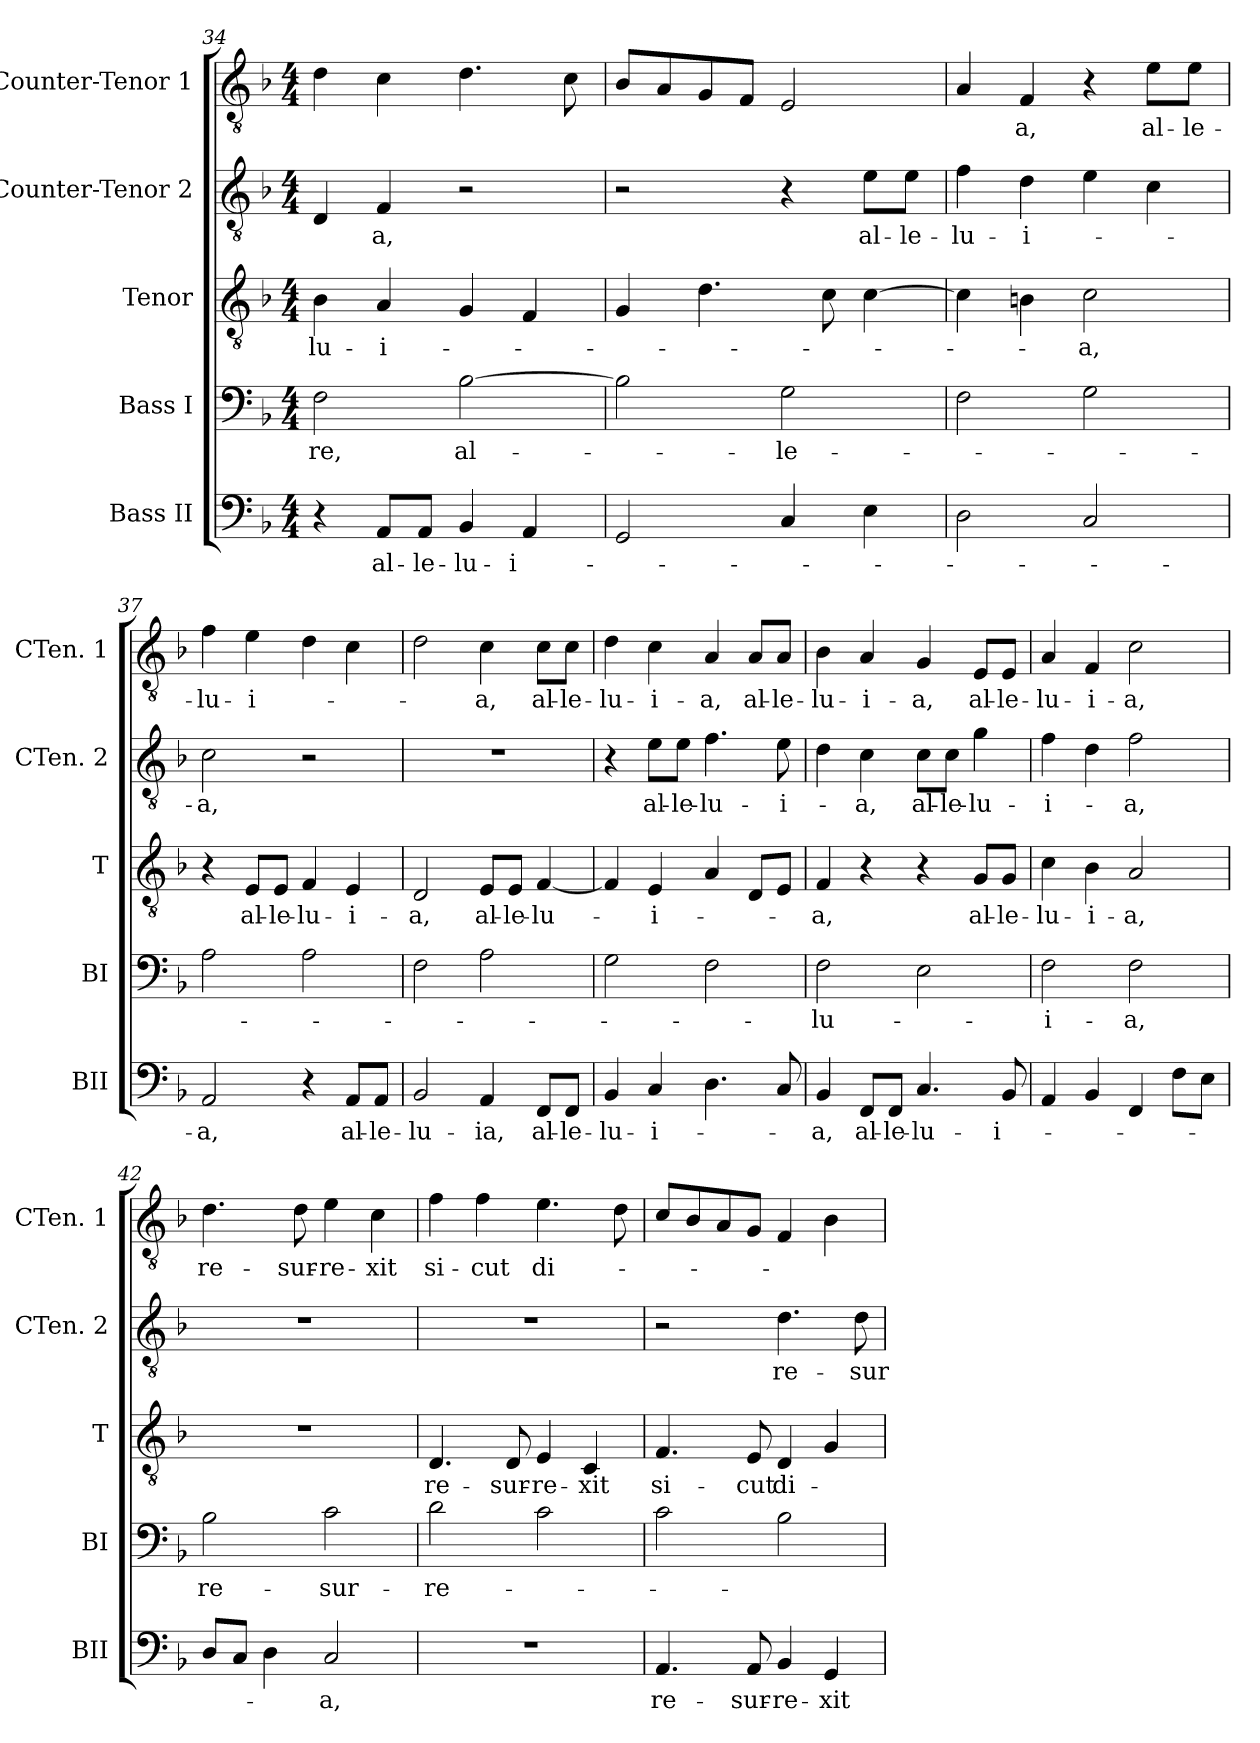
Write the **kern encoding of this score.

**kern	**text	**kern	**text	**kern	**text	**kern	**text	**kern	**text
*part5	*part5	*part4	*part4	*part3	*part3	*part2	*part2	*part1	*part1
*staff5	*staff5	*staff4	*staff4	*staff3	*staff3	*staff2	*staff2	*staff1	*staff1
*I"Bass II	*	*I"Bass I	*	*I"Tenor	*	*I"Counter-Tenor 2	*	*I"Counter-Tenor 1	*
*I'BII	*	*I'BI	*	*I'T	*	*I'CTen. 2	*	*I'CTen. 1	*
*clefF4	*	*clefF4	*	*clefGv2	*	*clefGv2	*	*clefGv2	*
*k[b-]	*	*k[b-]	*	*k[b-]	*	*k[b-]	*	*k[b-]	*
*F:	*	*F:	*	*F:	*	*F:	*	*F:	*
*M4/4	*	*M4/4	*	*M4/4	*	*M4/4	*	*M4/4	*
=34	=34	=34	=34	=34	=34	=34	=34	=34	=34
!	!	!	!LO:LY:b	!	!LO:LY:b	!	!	!	!
4r	.	2F\	-re,	4B-\	-lu-	4D/	.	4d\	.
!	!LO:LY:b	!	!	!	!LO:LY:b	!	!LO:LY:b	!	!
8AA/L	al-	.	.	4A/	-i-	4F/	-a,	4c\	.
!	!LO:LY:b	!	!	!	!	!	!	!	!
8AA/J	-le-	.	.	.	.	.	.	.	.
!	!LO:LY:b	!	!LO:LY:b	!	!	!	!	!	!
4BB-/	-lu-	[2B-\	al-	4G/	.	2r	.	4.d\	.
!	!LO:LY:b	!	!	!	!	!	!	!	!
4AA/	-i-	.	.	4F/	.	.	.	.	.
.	.	.	.	.	.	.	.	8c\	.
!!LO:LB:g=z
=35	=35	=35	=35	=35	=35	=35	=35	=35	=35
2GG/	.	2B-\]	.	4G/	.	2r	.	8B-/L	.
.	.	.	.	.	.	.	.	8A/	.
.	.	.	.	4.d\	.	.	.	8G/	.
.	.	.	.	.	.	.	.	8F/J	.
!	!	!	!LO:LY:b	!	!	!	!	!	!
4C/	.	2G\	-le-	.	.	4r	.	2E/	.
.	.	.	.	8c\	.	.	.	.	.
!	!	!	!	!	!	!	!LO:LY:b	!	!
4E\	.	.	.	[4c\	.	8e\L	al-	.	.
!	!	!	!	!	!	!	!LO:LY:b	!	!
.	.	.	.	.	.	8e\J	-le-	.	.
=36	=36	=36	=36	=36	=36	=36	=36	=36	=36
!	!	!	!	!	!	!	!LO:LY:b	!	!
2D\	.	2F\	.	4c\]	.	4f\	-lu-	4A/	.
!	!	!	!	!	!	!	!LO:LY:b	!	!LO:LY:b
.	.	.	.	4Bn\	.	4d\	-i-	4F/	-a,
!	!	!	!	!	!LO:LY:b	!	!	!	!
2C/	.	2G\	.	2c\	-a,	4e\	.	4r	.
!	!	!	!	!	!	!	!	!	!LO:LY:b
.	.	.	.	.	.	4c\	.	8e\L	al-
!	!	!	!	!	!	!	!	!	!LO:LY:b
.	.	.	.	.	.	.	.	8e\J	-le-
=37	=37	=37	=37	=37	=37	=37	=37	=37	=37
!	!LO:LY:b	!	!	!	!	!	!LO:LY:b	!	!LO:LY:b
2AA/	-a,	2A\	.	4r	.	2c\	-a,	4f\	-lu-
!	!	!	!	!	!LO:LY:b	!	!	!	!LO:LY:b
.	.	.	.	8E/L	al-	.	.	4e\	-i-
!	!	!	!	!	!LO:LY:b	!	!	!	!
.	.	.	.	8E/J	-le-	.	.	.	.
!	!	!	!	!	!LO:LY:b	!	!	!	!
4r	.	2A\	.	4F/	-lu-	2r	.	4d\	.
!	!LO:LY:b	!	!	!	!LO:LY:b	!	!	!	!
8AA/L	al-	.	.	4E/	-i-	.	.	4c\	.
!	!LO:LY:b	!	!	!	!	!	!	!	!
8AA/J	-le-	.	.	.	.	.	.	.	.
=38	=38	=38	=38	=38	=38	=38	=38	=38	=38
!	!LO:LY:b	!	!	!	!LO:LY:b	!	!	!	!
2BB-/	-lu-	2F\	.	2D/	-a,	1r	.	2d\	.
!	!LO:LY:b	!	!	!	!LO:LY:b	!	!	!	!LO:LY:b
4AA/	-ia,	2A\	.	8E/L	al-	.	.	4c\	-a,
!	!	!	!	!	!LO:LY:b	!	!	!	!
.	.	.	.	8E/J	-le-	.	.	.	.
!	!LO:LY:b	!	!	!	!LO:LY:b	!	!	!	!LO:LY:b
8FF/L	al-	.	.	[4F/	-lu-	.	.	8c\L	al-
!	!LO:LY:b	!	!	!	!	!	!	!	!LO:LY:b
8FF/J	-le-	.	.	.	.	.	.	8c\J	-le-
=39	=39	=39	=39	=39	=39	=39	=39	=39	=39
!	!LO:LY:b	!	!	!	!	!	!	!	!LO:LY:b
4BB-/	-lu-	2G\	.	4F/]	.	4r	.	4d\	-lu-
!	!LO:LY:b	!	!	!	!LO:LY:b	!	!LO:LY:b	!	!LO:LY:b
4C/	-i-	.	.	4E/	-i-	8e\L	al-	4c\	-i-
!	!	!	!	!	!	!	!LO:LY:b	!	!
.	.	.	.	.	.	8e\J	-le-	.	.
!	!	!	!	!	!	!	!LO:LY:b	!	!LO:LY:b
4.D\	.	2F\	.	4A/	.	4.f\	-lu-	4A/	-a,
!	!	!	!	!	!	!	!	!	!LO:LY:b
.	.	.	.	8D/L	.	.	.	8A/L	al-
!	!	!	!	!	!	!	!LO:LY:b	!	!LO:LY:b
8C/	.	.	.	8E/J	.	8e\	-i-	8A/J	-le-
!!LO:PB:g=z
=40	=40	=40	=40	=40	=40	=40	=40	=40	=40
!	!LO:LY:b	!	!LO:LY:b	!	!LO:LY:b	!	!	!	!LO:LY:b
4BB-/	-a,	2F\	-lu-	4F/	-a,	4d\	.	4B-\	-lu-
!	!LO:LY:b	!	!	!	!	!	!LO:LY:b	!	!LO:LY:b
8FF/L	al-	.	.	4r	.	4c\	-a,	4A/	-i-
!	!LO:LY:b	!	!	!	!	!	!	!	!
8FF/J	-le-	.	.	.	.	.	.	.	.
!	!LO:LY:b	!	!	!	!	!	!LO:LY:b	!	!LO:LY:b
4.C/	-lu-	2E\	.	4r	.	8c\L	al-	4G/	-a,
!	!	!	!	!	!	!	!LO:LY:b	!	!
.	.	.	.	.	.	8c\J	-le-	.	.
!	!	!	!	!	!LO:LY:b	!	!LO:LY:b	!	!LO:LY:b
.	.	.	.	8G/L	al-	4g\	-lu-	8E/L	al-
!	!LO:LY:b	!	!	!	!LO:LY:b	!	!	!	!LO:LY:b
8BB-/	-i-	.	.	8G/J	-le-	.	.	8E/J	-le-
=41	=41	=41	=41	=41	=41	=41	=41	=41	=41
!	!	!	!LO:LY:b	!	!LO:LY:b	!	!LO:LY:b	!	!LO:LY:b
4AA/	.	2F\	-i-	4c\	-lu-	4f\	-i-	4A/	-lu-
!	!	!	!	!	!LO:LY:b	!	!	!	!LO:LY:b
4BB-/	.	.	.	4B-\	-i-	4d\	.	4F/	-i-
!	!	!	!LO:LY:b	!	!LO:LY:b	!	!LO:LY:b	!	!LO:LY:b
4FF/	.	2F\	-a,	2A/	-a,	2f\	-a,	2c\	-a,
8F\L	.	.	.	.	.	.	.	.	.
8E\J	.	.	.	.	.	.	.	.	.
=42	=42	=42	=42	=42	=42	=42	=42	=42	=42
!	!	!	!LO:LY:b	!	!	!	!	!	!LO:LY:b
8D/L	.	2B-\	re-	1r	.	1r	.	4.d\	re-
8C/J	.	.	.	.	.	.	.	.	.
4D\	.	.	.	.	.	.	.	.	.
!	!	!	!	!	!	!	!	!	!LO:LY:b
.	.	.	.	.	.	.	.	8d\	-sur-
!	!LO:LY:b	!	!LO:LY:b	!	!	!	!	!	!LO:LY:b
2C/	-a,	2c\	-sur-	.	.	.	.	4e\	-re-
!	!	!	!	!	!	!	!	!	!LO:LY:b
.	.	.	.	.	.	.	.	4c\	-xit
=43	=43	=43	=43	=43	=43	=43	=43	=43	=43
!	!	!	!LO:LY:b	!	!LO:LY:b	!	!	!	!LO:LY:b
1r	.	2d\	-re-	4.D/	re-	1r	.	4f\	si-
!	!	!	!	!	!	!	!	!	!LO:LY:b
.	.	.	.	.	.	.	.	4f\	-cut
!	!	!	!	!	!LO:LY:b	!	!	!	!
.	.	.	.	8D/	-sur-	.	.	.	.
!	!	!	!	!	!LO:LY:b	!	!	!	!LO:LY:b
.	.	2c\	.	4E/	-re-	.	.	4.e\	di-
!	!	!	!	!	!LO:LY:b	!	!	!	!
.	.	.	.	4C/	-xit	.	.	.	.
.	.	.	.	.	.	.	.	8d\	.
=44	=44	=44	=44	=44	=44	=44	=44	=44	=44
!	!LO:LY:b	!	!	!	!LO:LY:b	!	!	!	!
4.AA/	re-	2c\	.	4.F/	si-	2r	.	8c/L	.
.	.	.	.	.	.	.	.	8B-/	.
.	.	.	.	.	.	.	.	8A/	.
!	!LO:LY:b	!	!	!	!LO:LY:b	!	!	!	!
8AA/	-sur-	.	.	8E/	-cut	.	.	8G/J	.
!	!LO:LY:b	!	!	!	!LO:LY:b	!	!LO:LY:b	!	!
4BB-/	-re-	2B-\	.	4D/	di-	4.d\	re-	4F/	.
!	!LO:LY:b	!	!	!	!	!	!	!	!
4GG/	-xit	.	.	4G/	.	.	.	4B-\	.
!	!	!	!	!	!	!	!LO:LY:b	!	!
.	.	.	.	.	.	8d\	-sur-	.	.
=	=	=	=	=	=	=	=	=	=
*-	*-	*-	*-	*-	*-	*-	*-	*-	*-
